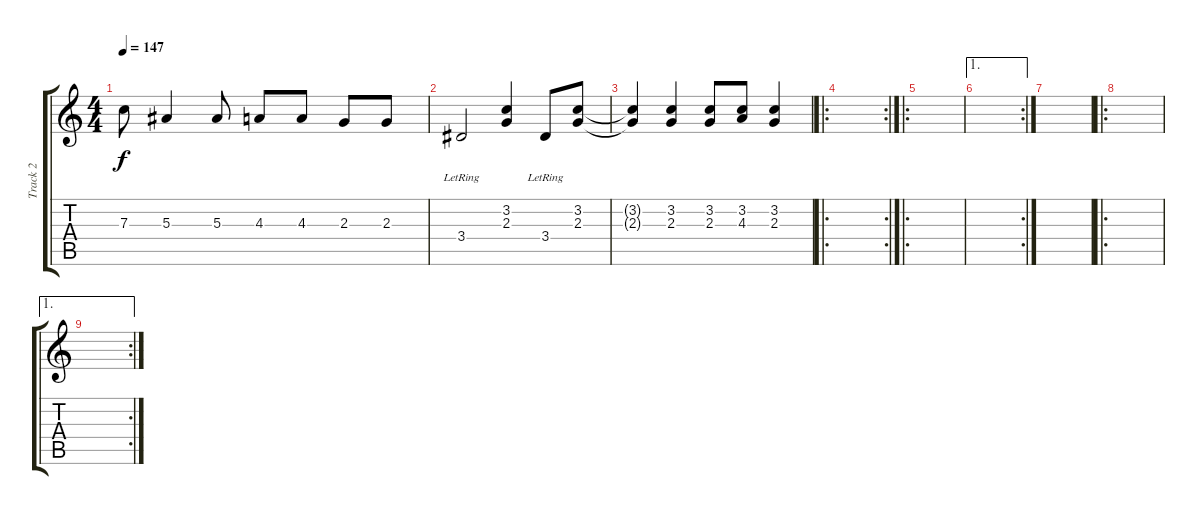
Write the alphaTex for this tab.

\track ("Track 2" "Track 2") {instrument acousticguitarsteel}
\staff {score tabs}
\tuning (D4 A3 F3 C3 G2 C2) {hide}
\ts (4 4)
\tempo 147
\clef g2
\ks c
7.3{t}.8{dy f} 5.3.4 5.3.8 4.3.8 4.3.8 2.3.8 2.3.8 |
3.4{lr}.2 (3.2 2.3).4 3.4{lr}.8 (3.2 2.3).8 |
(3.2{t} 2.3{t}).4 (3.2 2.3).4 (3.2 2.3).8 (3.2 4.3).8 (3.2 2.3).4 |
\ro
\rc 2
|
\ro
|
\ae 1
\rc 2
|
|
\ro
|
\ae 1
\rc 2
